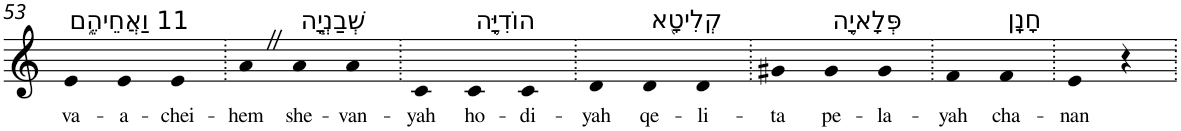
**kern	**text
*part1	*part1
*staff1	*staff1
*I"Piano	*
*I'Pno	*
!!LO:PB:g=z
*clefG2	*
*k[]	*
=53	=53
!LO:TX:a:t=11 וַאֲחֵיהֶ֑ם	!
!	!LO:LY:b
4e	va-
!	!LO:LY:b
4e	-a-
!	!LO:LY:b
4e	-chei-
=54.	=54.
!	!LO:LY:b
4aZ	-hem
!LO:TX:a:t=שְׁבַנְיָ֧ה	!
!	!LO:LY:b
4a	she-
!	!LO:LY:b
4a	-van-
=55.	=55.
!	!LO:LY:b
4c	-yah
!LO:TX:a:t=הוֹדִיָּ֛ה	!
!	!LO:LY:b
4c	ho-
!	!LO:LY:b
4c	-di-
=56.	=56.
!	!LO:LY:b
4d	-yah
!LO:TX:a:t=קְלִיטָ֖א	!
!	!LO:LY:b
4d	qe-
!	!LO:LY:b
4d	-li-
=57.	=57.
!	!LO:LY:b
4g#X	-ta
!LO:TX:a:t=פְּלָאיָ֥ה	!
!	!LO:LY:b
4g#	pe-
!	!LO:LY:b
4g#	-la-
=58.	=58.
!	!LO:LY:b
4f	-yah
!LO:TX:a:t=חָנָֽן	!
!	!LO:LY:b
4f	cha-
=59.	=59.
!	!LO:LY:b
4e	-nan
4r	.
=.	=.
*-	*-
